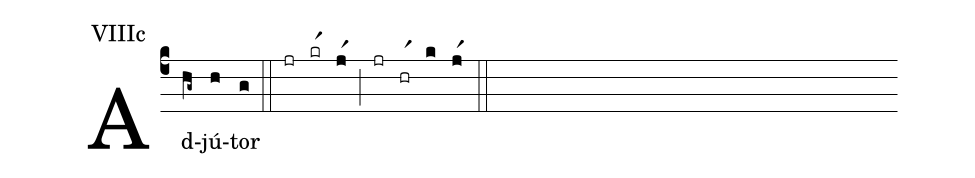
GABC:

annotation: VIIIc;
%%
(c4)Ad(hg~)jú(h)tor(g) (::) (jr)(krr1)(jr1)(;)(jr)(hrr1)(k)(jr1)(::)
